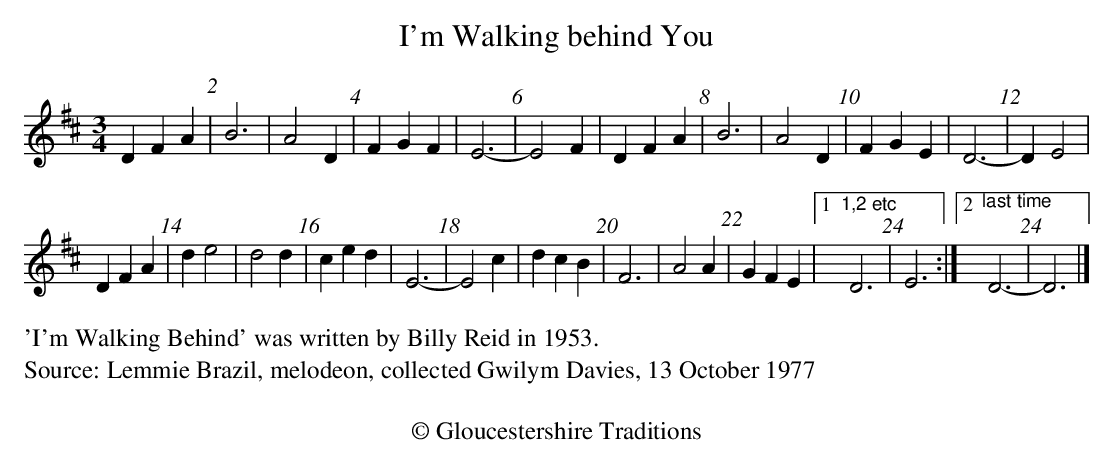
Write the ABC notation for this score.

X:1
T:I'm Walking behind You
M:3/4
L:1/8
K:Dmaj
D2 F2 A2 | B6 | A4 D2 | F2 G2 F2 | E6- | E4 F2 | D2 F2 A2 | B6 | A4 D2 | F2 G2 E2 | D6- | D2 E4 |
D2 F2 A2 | d2 e4 | d4 d2 | c2 e2d2 | E6- | E4 c2 |\
d2 c2 B2 | F6 | A4 A2 | G2 F2 E2 |1"@-10,47 1,2 etc" D6 | E6 :|2"^last time" D6- | D6 |]
